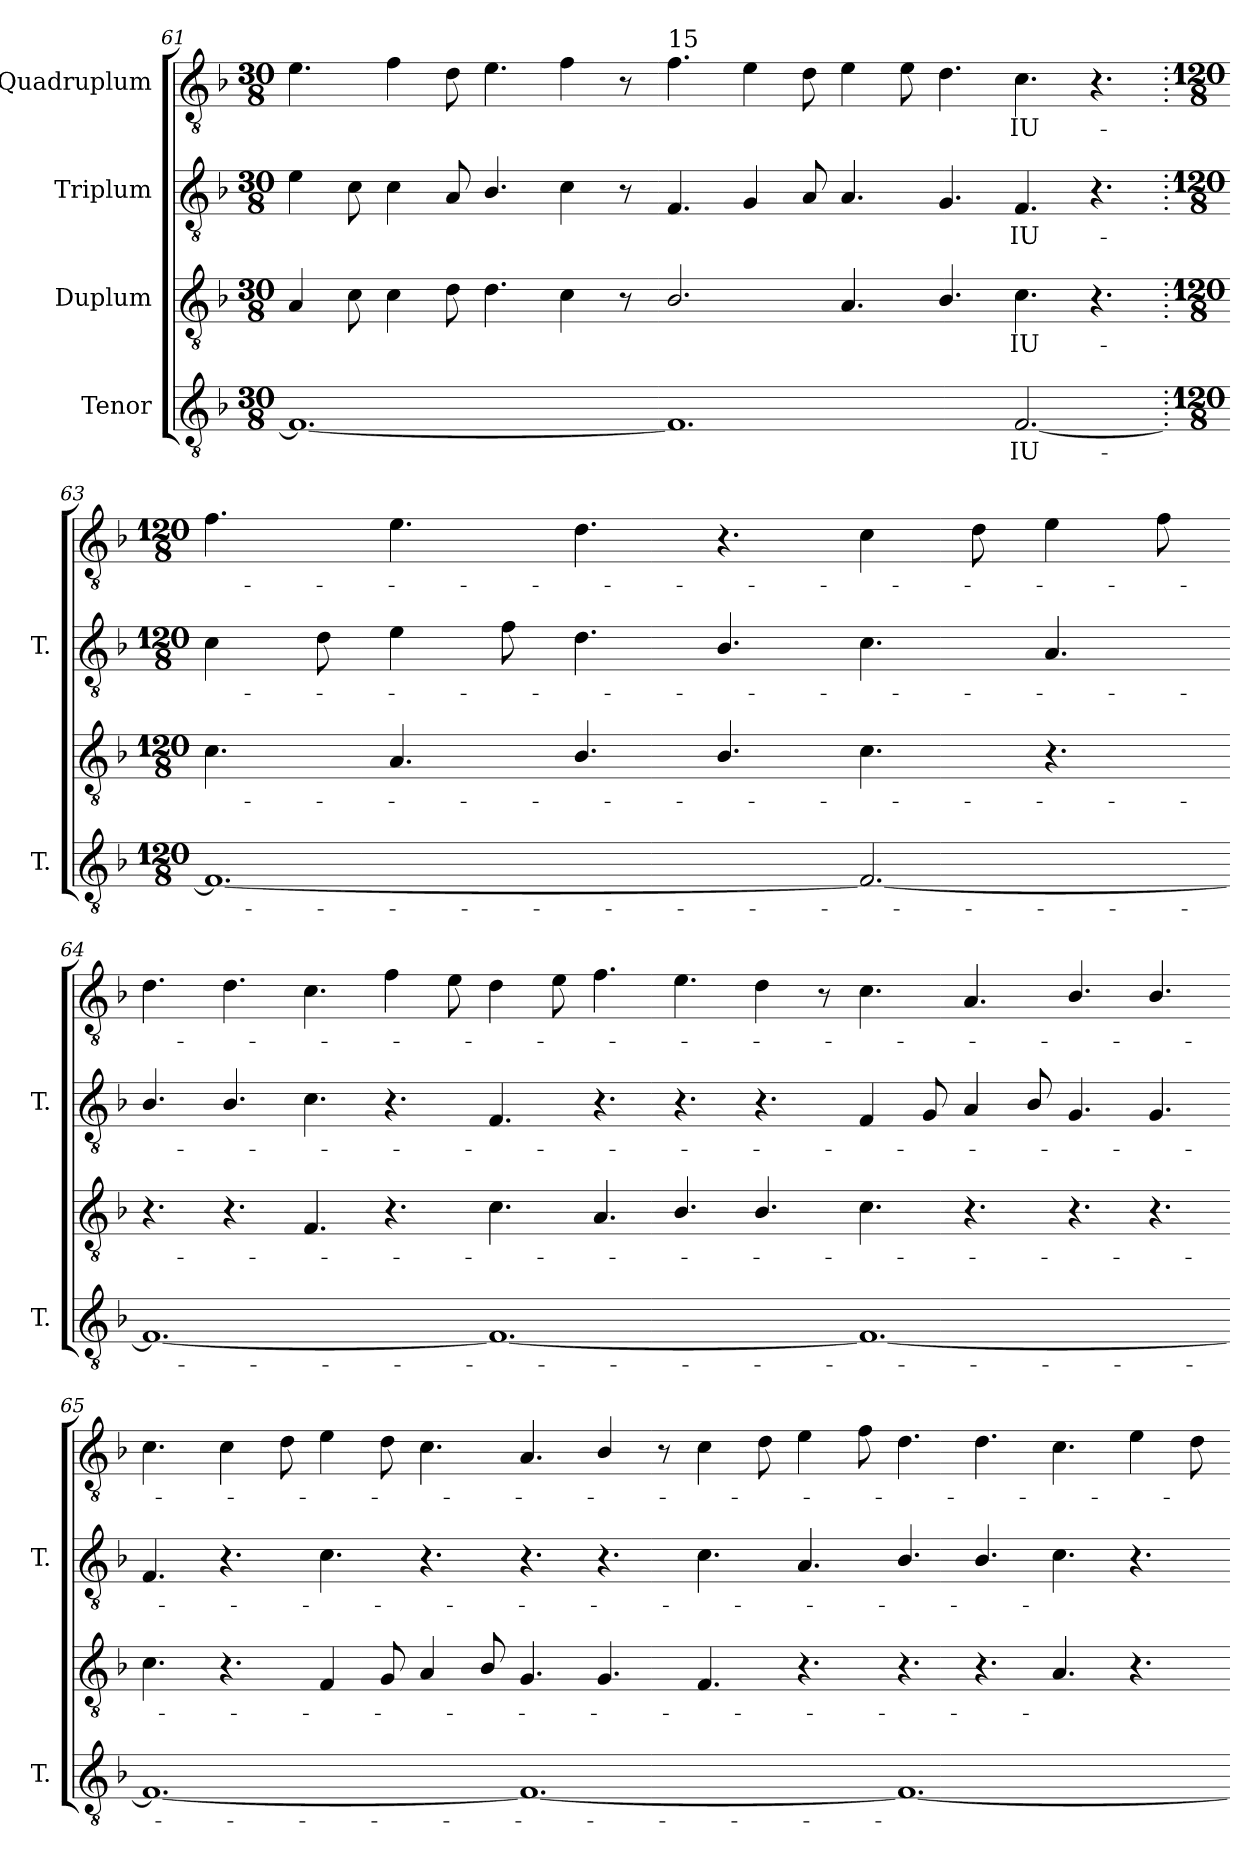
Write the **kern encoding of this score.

**kern	**text	**kern	**text	**kern	**text	**kern	**text
*part4	*part4	*part3	*part3	*part2	*part2	*part1	*part1
*staff4	*staff4	*staff3	*staff3	*staff2	*staff2	*staff1	*staff1
*I"Tenor	*	*I"Duplum	*	*I"Triplum	*	*I"Quadruplum	*
*I'T.	*	*	*	*I'T.	*	*	*
*clefGv2	*	*clefGv2	*	*clefGv2	*	*clefGv2	*
*ITrd7c12	*	*ITrd7c12	*	*ITrd7c12	*	*ITrd7c12	*
*k[b-]	*	*k[b-]	*	*k[b-]	*	*k[b-]	*
*F:	*	*F:	*	*F:	*	*F:	*
*M30/8	*	*M30/8	*	*M30/8	*	*M30/8	*
=61	=61	=61	=61	=61	=61	=61	=61
1.FFi_	.	4AAi/	.	4Ei\	.	4.Ei\	.
.	.	8Ci\	.	8Ci\	.	.	.
.	.	4Ci\	.	4Ci\	.	4Fi\	.
.	.	8Di\	.	8AAi/	.	8Di\	.
.	.	4.Di\	.	4.BB-i/	.	4.Ei\	.
.	.	4Ci\	.	4Ci\	.	4Fi\	.
.	.	8r	.	8r	.	8r	.
!!LO:LB:g=z
=62-	=62-	=62-	=62-	=62-	=62-	=62-	=62-
!	!	!	!	!	!	!LO:TX:a:t=15	!
1.FFi]	.	2.BB-i/	.	4.FFi/	.	4.Fi\	.
.	.	.	.	4GGi/	.	4Ei\	.
.	.	.	.	8AAi/	.	8Di\	.
.	.	4.AAi/	.	4.AAi/	.	4Ei\	.
.	.	.	.	.	.	8Ei\	.
.	.	4.BB-i/	.	4.GGi/	.	4.Di\	.
!	!LO:LY:b:color=#000000	!	!	!	!	!	!
!	!	!	!LO:LY:b:color=#000000	!	!	!	!
!	!	!	!	!	!LO:LY:b:color=#000000	!	!
!	!	!	!	!	!	!	!LO:LY:b:color=#000000
[2.FFi/	-IU-	4.Ci\	-IU-	4.FFi/	-IU-	4.Ci\	-IU-
.	.	4.r	.	4.r	.	4.r	.
=63.	=63.	=63.	=63.	=63.	=63.	=63.	=63.
*M120/8	*	*M120/8	*	*M120/8	*	*M120/8	*
1.FFi_	.	4.Ci\	.	4Ci\	.	4.Fi\	.
.	.	.	.	8Di\	.	.	.
.	.	4.AAi/	.	4Ei\	.	4.Ei\	.
.	.	.	.	8Fi\	.	.	.
.	.	4.BB-i/	.	4.Di\	.	4.Di\	.
.	.	4.BB-i/	.	4.BB-i/	.	4.r	.
2.FFi/_	.	4.Ci\	.	4.Ci\	.	4Ci\	.
.	.	.	.	.	.	8Di\	.
.	.	4.r	.	4.AAi/	.	4Ei\	.
.	.	.	.	.	.	8Fi\	.
!!LO:PB:g=z
=64-	=64-	=64-	=64-	=64-	=64-	=64-	=64-
1.FFi_	.	4.r	.	4.BB-i/	.	4.Di\	.
.	.	4.r	.	4.BB-i/	.	4.Di\	.
.	.	4.FFi/	.	4.Ci\	.	4.Ci\	.
.	.	4.r	.	4.r	.	4Fi\	.
.	.	.	.	.	.	8Ei\	.
1.FFi_	.	4.Ci\	.	4.FFi/	.	4Di\	.
.	.	.	.	.	.	8Ei\	.
.	.	4.AAi/	.	4.r	.	4.Fi\	.
.	.	4.BB-i/	.	4.r	.	4.Ei\	.
.	.	4.BB-i/	.	4.r	.	4Di\	.
.	.	.	.	.	.	8r	.
1.FFi_	.	4.Ci\	.	4FFi/	.	4.Ci\	.
.	.	.	.	8GGi/	.	.	.
.	.	4.r	.	4AAi/	.	4.AAi/	.
.	.	.	.	8BB-i/	.	.	.
.	.	4.r	.	4.GGi/	.	4.BB-i/	.
.	.	4.r	.	4.GGi/	.	4.BB-i/	.
!!LO:LB:g=z
=65-	=65-	=65-	=65-	=65-	=65-	=65-	=65-
1.FFi_	.	4.Ci\	.	4.FFi/	.	4.Ci\	.
.	.	4.r	.	4.r	.	4Ci\	.
.	.	.	.	.	.	8Di\	.
.	.	4FFi/	.	4.Ci\	.	4Ei\	.
.	.	8GGi/	.	.	.	8Di\	.
.	.	4AAi/	.	4.r	.	4.Ci\	.
.	.	8BB-i/	.	.	.	.	.
1.FFi_	.	4.GGi/	.	4.r	.	4.AAi/	.
.	.	4.GGi/	.	4.r	.	4BB-i/	.
.	.	.	.	.	.	8r	.
.	.	4.FFi/	.	4.Ci\	.	4Ci\	.
.	.	.	.	.	.	8Di\	.
.	.	4.r	.	4.AAi/	.	4Ei\	.
.	.	.	.	.	.	8Fi\	.
1.FFi_	.	4.r	.	4.BB-i/	.	4.Di\	.
.	.	4.r	.	4.BB-i/	.	4.Di\	.
.	.	4.AAi/	.	4.Ci\	.	4.Ci\	.
.	.	4.r	.	4.r	.	4Ei\	.
.	.	.	.	.	.	8Di\	.
=-	=-	=-	=-	=-	=-	=-	=-
*-	*-	*-	*-	*-	*-	*-	*-
